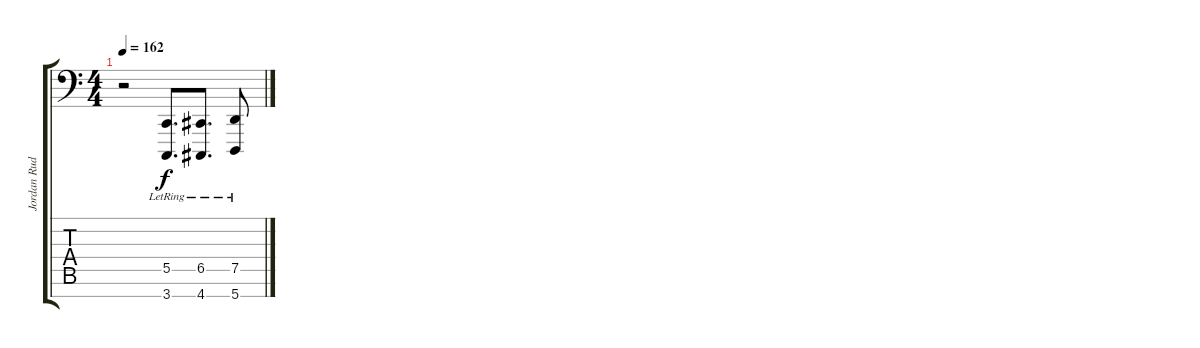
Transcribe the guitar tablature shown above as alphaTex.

\track ("Jordan Rudess lead (with tabulature)" "Jordan Rud") {instrument electricgrandpiano}
\staff {score tabs}
\tuning (D3 A2 F2 C2 G1 D1 A0) {hide}
\ts (4 4)
\tempo 162
\clef f4
\ks c
r.2{dy f} (5.5{lr} 3.7{lr}).8{d} (6.5{lr} 4.7{lr}).8{d} (7.5{lr} 5.7{lr}).8
